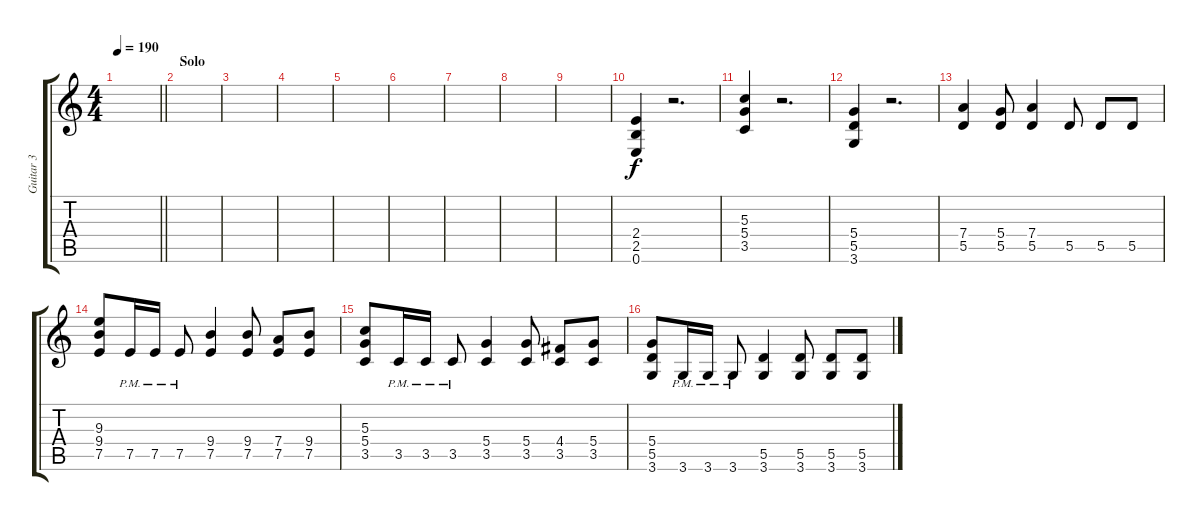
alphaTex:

\track ("Guitar 3" "Guitar 3") {instrument distortionguitar}
\staff {score tabs}
\tuning (E4 B3 G3 D3 A2 E2) {hide}
\ts (4 4)
\tempo 190
\clef g2
\barLineRight lightlight
\ks c
|
\section ("" "Solo")
|
|
|
|
|
|
|
|
(2.4 2.5 0.6).4{balance 0} r.2{d} |
(5.3 5.4 3.5).4 r.2{d} |
(5.4 5.5 3.6).4 r.2{d} |
(7.4 5.5).4 (5.4 5.5).8 (7.4 5.5).4 5.5.8 5.5.8 5.5.8 |
(9.3 9.4 7.5).8 7.5{pm}.16 7.5{pm}.16 7.5{pm}.8 (9.4 7.5).4 (9.4 7.5).8 (7.4 7.5).8 (9.4 7.5).8 |
(5.3 5.4 3.5).8 3.5{pm}.16 3.5{pm}.16 3.5{pm}.8 (5.4 3.5).4 (5.4 3.5).8 (4.4 3.5).8 (5.4 3.5).8 |
(5.4 5.5 3.6).8 3.6{pm}.16 3.6{pm}.16 3.6{pm}.8 (5.5 3.6).4 (5.5 3.6).8 (5.5 3.6).8 (5.5 3.6).8
